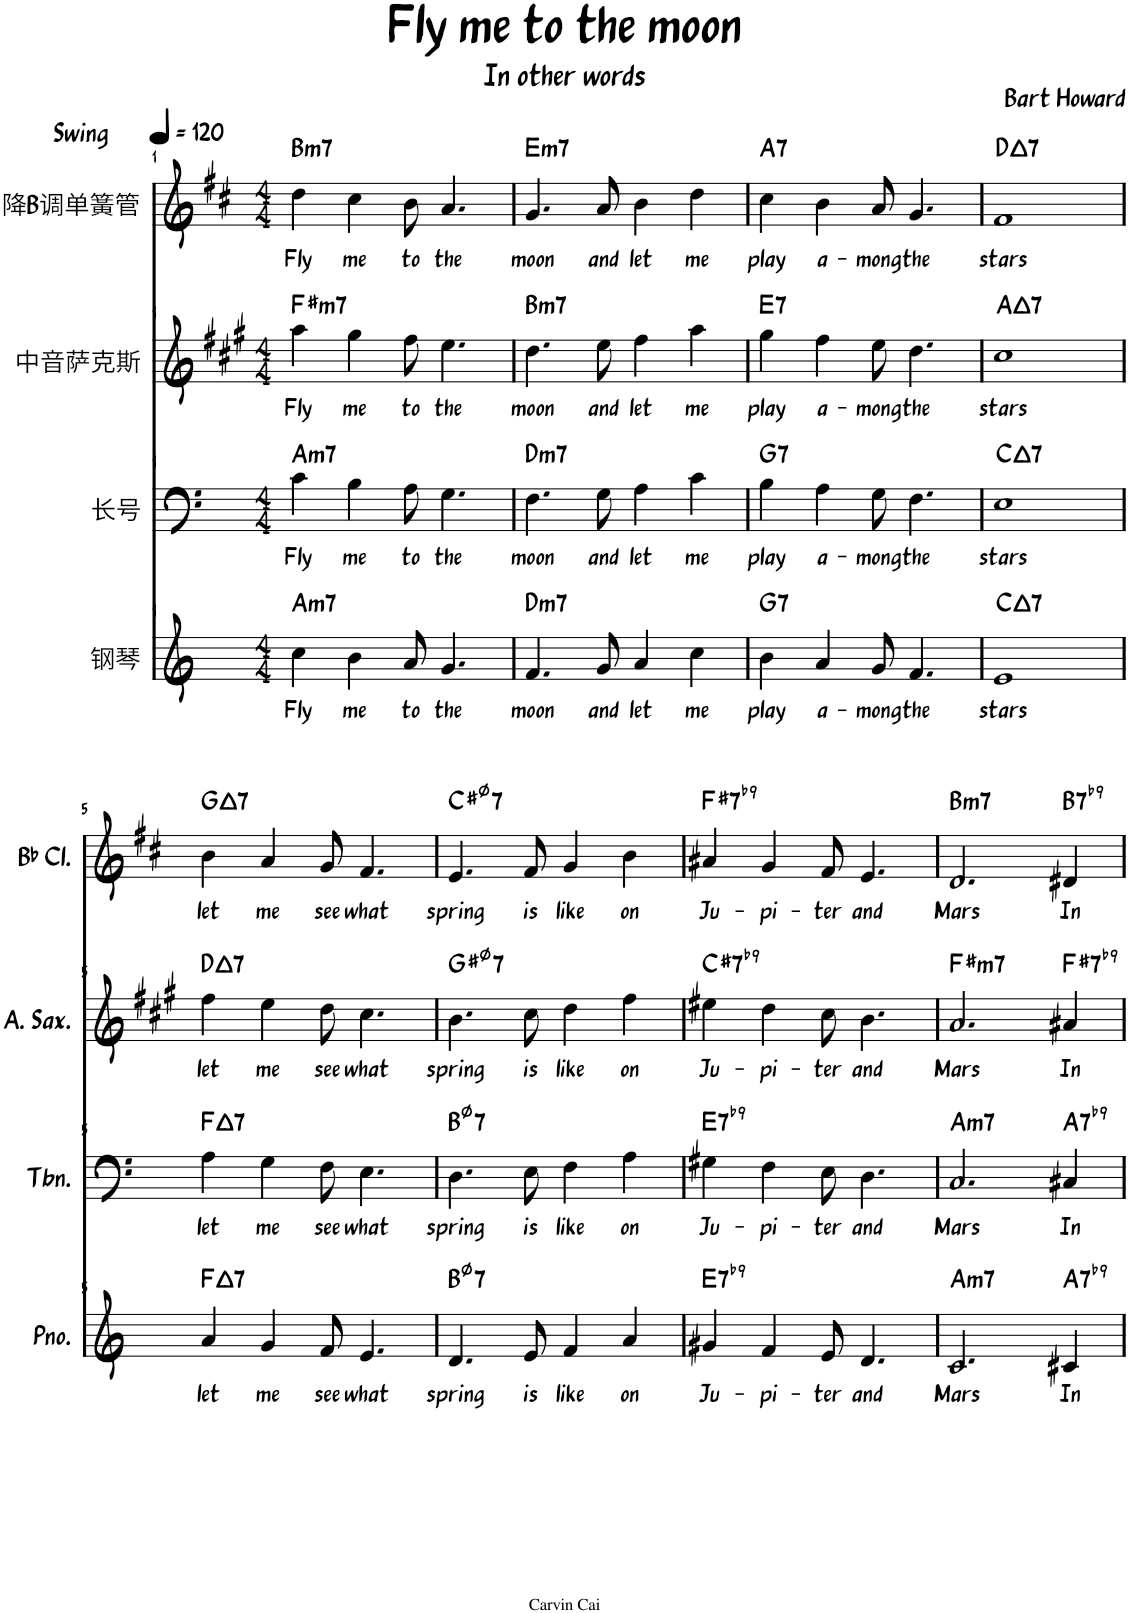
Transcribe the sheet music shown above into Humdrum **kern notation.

**kern	**text	**harte	**kern	**text	**harte	**kern	**text	**harte	**kern	**text	**harte
*part4	*part4	*part4	*part3	*part3	*part3	*part2	*part2	*part2	*part1	*part1	*part1
*staff4	*staff4	*	*staff3	*staff3	*	*staff2	*staff2	*	*staff1	*staff1	*
*I"钢琴	*	*	*I"长号	*	*	*I"中音萨克斯	*	*	*I"降B调单簧管	*	*
*clefG2	*	*	*clefF4	*	*	*clefG2	*	*	*clefG2	*	*
*	*	*	*	*	*	*Trd5c9	*	*	*Trd1c2	*	*
*k[]	*	*	*k[]	*	*	*k[f#c#g#]	*	*	*k[f#c#]	*	*
*M4/4	*	*	*M4/4	*	*	*M4/4	*	*	*M4/4	*	*
*MM120	*	*	*MM120	*	*	*MM120	*	*	*MM120	*	*
=1	=1	=1	=1	=1	=1	=1	=1	=1	=1	=1	=1
!	!	!	!	!	!	!	!	!	!LO:TX:a:B:t=Swing	!	!
!	!LO:LY:b	!LO:H:kt=m7	!	!LO:LY:b	!LO:H:kt=m7	!	!LO:LY:b	!LO:H:kt=m7	!	!LO:LY:b	!LO:H:kt=m7
4cc\	Fly	A:min7	4c\	Fly	A:min7	4aa\	Fly	F#:min7	4dd\	Fly	B:min7
!	!LO:LY:b	!	!	!LO:LY:b	!	!	!LO:LY:b	!	!	!LO:LY:b	!
4b\	me	.	4B\	me	.	4gg#\	me	.	4cc#\	me	.
!	!LO:LY:b	!	!	!LO:LY:b	!	!	!LO:LY:b	!	!	!LO:LY:b	!
8a/	to	.	8A\	to	.	8ff#\	to	.	8b\	to	.
!	!LO:LY:b	!	!	!LO:LY:b	!	!	!LO:LY:b	!	!	!LO:LY:b	!
4.g/	the	.	4.G\	the	.	4.ee\	the	.	4.a/	the	.
=2	=2	=2	=2	=2	=2	=2	=2	=2	=2	=2	=2
!	!LO:LY:b	!LO:H:kt=m7	!	!LO:LY:b	!LO:H:kt=m7	!	!LO:LY:b	!LO:H:kt=m7	!	!LO:LY:b	!LO:H:kt=m7
4.f/	moon	D:min7	4.F\	moon	D:min7	4.dd\	moon	B:min7	4.g/	moon	E:min7
!	!LO:LY:b	!	!	!LO:LY:b	!	!	!LO:LY:b	!	!	!LO:LY:b	!
8g/	and	.	8G\	and	.	8ee\	and	.	8a/	and	.
!	!LO:LY:b	!	!	!LO:LY:b	!	!	!LO:LY:b	!	!	!LO:LY:b	!
4a/	let	.	4A\	let	.	4ff#\	let	.	4b\	let	.
!	!LO:LY:b	!	!	!LO:LY:b	!	!	!LO:LY:b	!	!	!LO:LY:b	!
4cc\	me	.	4c\	me	.	4aa\	me	.	4dd\	me	.
=3	=3	=3	=3	=3	=3	=3	=3	=3	=3	=3	=3
!	!LO:LY:b	!LO:H:kt=7	!	!LO:LY:b	!LO:H:kt=7	!	!LO:LY:b	!LO:H:kt=7	!	!LO:LY:b	!LO:H:kt=7
4b\	play	G:7	4B\	play	G:7	4gg#\	play	E:7	4cc#\	play	A:7
!	!LO:LY:b	!	!	!LO:LY:b	!	!	!LO:LY:b	!	!	!LO:LY:b	!
4a/	a-	.	4A\	a-	.	4ff#\	a-	.	4b\	a-	.
!	!LO:LY:b	!	!	!LO:LY:b	!	!	!LO:LY:b	!	!	!LO:LY:b	!
8g/	-mong	.	8G\	-mong	.	8ee\	-mong	.	8a/	-mong	.
!	!LO:LY:b	!	!	!LO:LY:b	!	!	!LO:LY:b	!	!	!LO:LY:b	!
4.f/	the	.	4.F\	the	.	4.dd\	the	.	4.g/	the	.
=4	=4	=4	=4	=4	=4	=4	=4	=4	=4	=4	=4
!	!LO:LY:b	!LO:H:kt=7	!	!LO:LY:b	!LO:H:kt=7	!	!LO:LY:b	!LO:H:kt=7	!	!LO:LY:b	!LO:H:kt=7
1e	stars	C:maj7	1E	stars	C:maj7	1cc#	stars	A:maj7	1f#	stars	D:maj7
!!LO:LB:g=z
=5	=5	=5	=5	=5	=5	=5	=5	=5	=5	=5	=5
!	!LO:LY:b	!LO:H:kt=7	!	!LO:LY:b	!LO:H:kt=7	!	!LO:LY:b	!LO:H:kt=7	!	!LO:LY:b	!LO:H:kt=7
4a/	let	F:maj7	4A\	let	F:maj7	4ff#\	let	D:maj7	4b\	let	G:maj7
!	!LO:LY:b	!	!	!LO:LY:b	!	!	!LO:LY:b	!	!	!LO:LY:b	!
4g/	me	.	4G\	me	.	4ee\	me	.	4a/	me	.
!	!LO:LY:b	!	!	!LO:LY:b	!	!	!LO:LY:b	!	!	!LO:LY:b	!
8f/	see	.	8F\	see	.	8dd\	see	.	8g/	see	.
!	!LO:LY:b	!	!	!LO:LY:b	!	!	!LO:LY:b	!	!	!LO:LY:b	!
4.e/	what	.	4.E\	what	.	4.cc#\	what	.	4.f#/	what	.
=6	=6	=6	=6	=6	=6	=6	=6	=6	=6	=6	=6
!	!LO:LY:b	!LO:H:kt=7	!	!LO:LY:b	!LO:H:kt=7	!	!LO:LY:b	!LO:H:kt=7	!	!LO:LY:b	!LO:H:kt=7
4.d/	spring	B:hdim7	4.D\	spring	B:hdim7	4.b\	spring	G#:hdim7	4.e/	spring	C#:hdim7
!	!LO:LY:b	!	!	!LO:LY:b	!	!	!LO:LY:b	!	!	!LO:LY:b	!
8e/	is	.	8E\	is	.	8cc#\	is	.	8f#/	is	.
!	!LO:LY:b	!	!	!LO:LY:b	!	!	!LO:LY:b	!	!	!LO:LY:b	!
4f/	like	.	4F\	like	.	4dd\	like	.	4g/	like	.
!	!LO:LY:b	!	!	!LO:LY:b	!	!	!LO:LY:b	!	!	!LO:LY:b	!
4a/	on	.	4A\	on	.	4ff#\	on	.	4b\	on	.
=7	=7	=7	=7	=7	=7	=7	=7	=7	=7	=7	=7
!	!LO:LY:b	!LO:H:kt=7	!	!LO:LY:b	!LO:H:kt=7	!	!LO:LY:b	!LO:H:kt=7	!	!LO:LY:b	!LO:H:kt=7
4g#X/	Ju-	E:7(b9)	4G#X\	Ju-	E:7(b9)	4ee#X\	Ju-	C#:7(b9)	4a#X/	Ju-	F#:7(b9)
!	!LO:LY:b	!	!	!LO:LY:b	!	!	!LO:LY:b	!	!	!LO:LY:b	!
4f/	-pi-	.	4F\	-pi-	.	4dd\	-pi-	.	4g/	-pi-	.
!	!LO:LY:b	!	!	!LO:LY:b	!	!	!LO:LY:b	!	!	!LO:LY:b	!
8e/	-ter	.	8E\	-ter	.	8cc#\	-ter	.	8f#/	-ter	.
!	!LO:LY:b	!	!	!LO:LY:b	!	!	!LO:LY:b	!	!	!LO:LY:b	!
4.d/	and	.	4.D\	and	.	4.b\	and	.	4.e/	and	.
=8	=8	=8	=8	=8	=8	=8	=8	=8	=8	=8	=8
!	!LO:LY:b	!LO:H:kt=m7	!	!LO:LY:b	!LO:H:kt=m7	!	!LO:LY:b	!LO:H:kt=m7	!	!LO:LY:b	!LO:H:kt=m7
2.c/	Mars	A:min7	2.C/	Mars	A:min7	2.a/	Mars	F#:min7	2.d/	Mars	B:min7
!	!LO:LY:b	!LO:H:kt=7	!	!LO:LY:b	!LO:H:kt=7	!	!LO:LY:b	!LO:H:kt=7	!	!LO:LY:b	!LO:H:kt=7
4c#X/	In	A:7(b9)	4C#X/	In	A:7(b9)	4a#X/	In	F#:7(b9)	4d#X/	In	B:7(b9)
=	=	=	=	=	=	=	=	=	=	=	=
*-	*-	*-	*-	*-	*-	*-	*-	*-	*-	*-	*-
